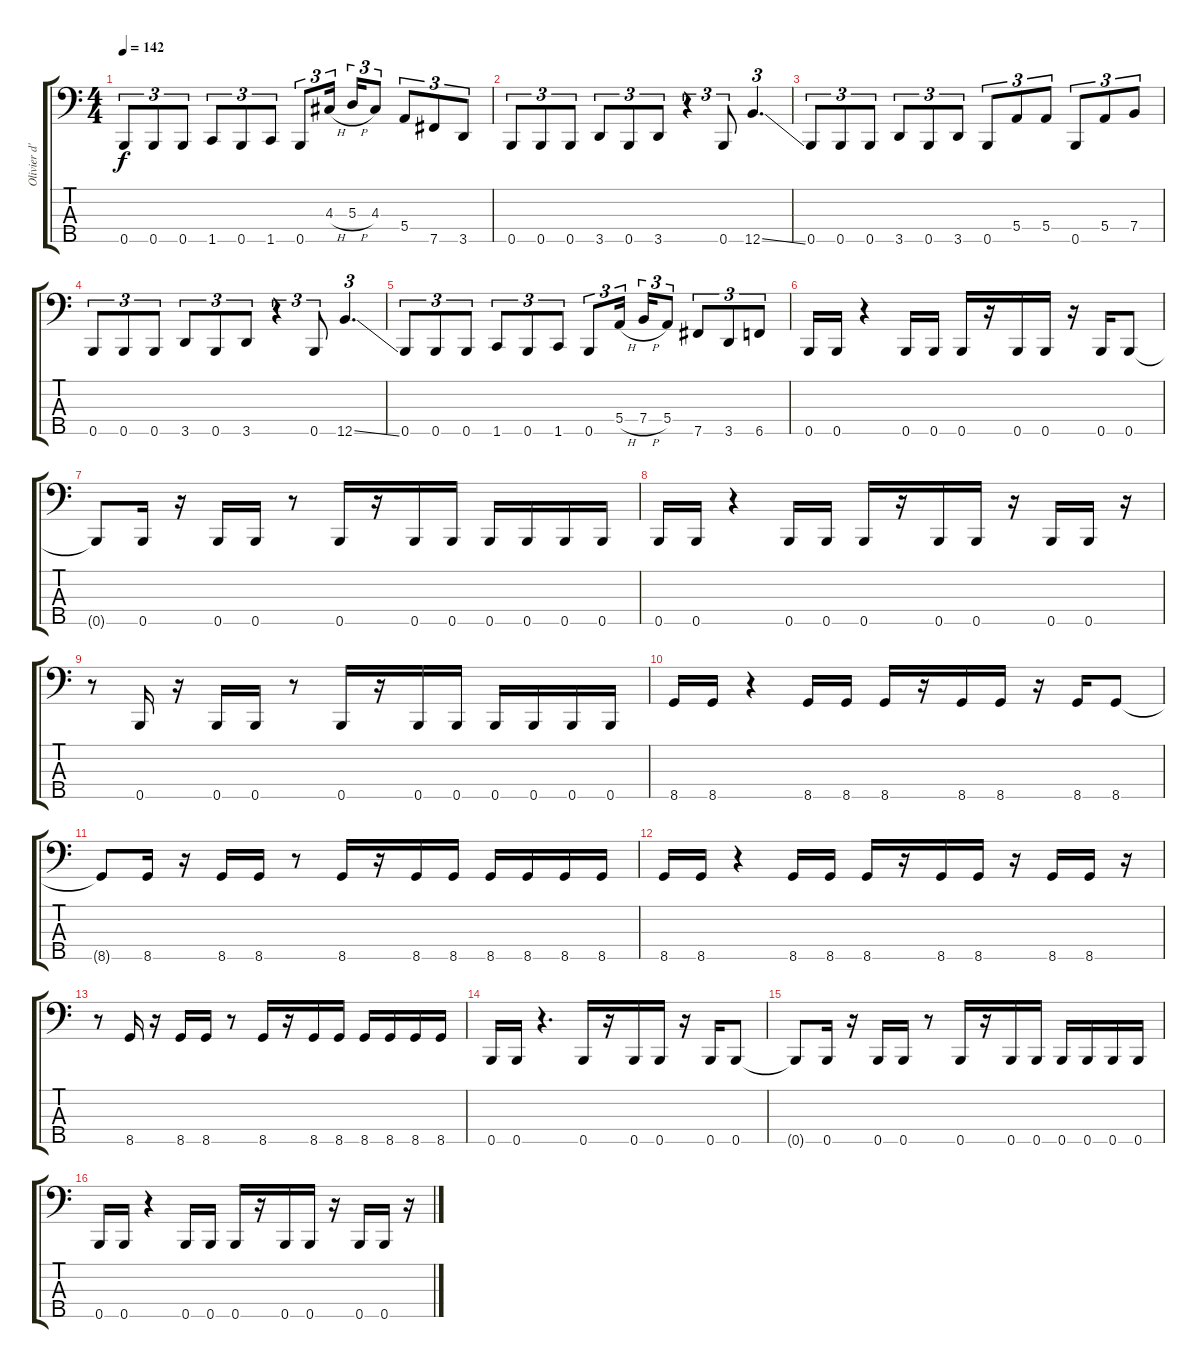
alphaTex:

\track ("Olivier d'Aries (Bass)" "Olivier d'") {instrument electricbassfinger}
\staff {score tabs}
\tuning (G2 D2 A1 E1 B0) {hide}
\ts (4 4)
\tempo 142
\clef f4
\ks c
0.5.8{tu (3 2) dy f} 0.5.8{tu (3 2)} 0.5.8{tu (3 2)} 1.5.8{tu (3 2)} 0.5.8{tu (3 2)} 1.5.8{tu (3 2)} 0.5.8{tu (3 2)} 4.3{h}.16{tu (3 2)} 5.3{h}.16{tu (3 2)} 4.3.8{tu (3 2)} 5.4.8{tu (3 2)} 7.5.8{tu (3 2)} 3.5.8{tu (3 2)} |
0.5.8{tu (3 2)} 0.5.8{tu (3 2)} 0.5.8{tu (3 2)} 3.5.8{tu (3 2)} 0.5.8{tu (3 2)} 3.5.8{tu (3 2)} r.4{tu (3 2)} 0.5.8{tu (3 2)} 12.5{ss}.4{d tu (3 2)} |
0.5.8{tu (3 2)} 0.5.8{tu (3 2)} 0.5.8{tu (3 2)} 3.5.8{tu (3 2)} 0.5.8{tu (3 2)} 3.5.8{tu (3 2)} 0.5.8{tu (3 2)} 5.4.8{tu (3 2)} 5.4.8{tu (3 2)} 0.5.8{tu (3 2)} 5.4.8{tu (3 2)} 7.4.8{tu (3 2)} |
0.5.8{tu (3 2)} 0.5.8{tu (3 2)} 0.5.8{tu (3 2)} 3.5.8{tu (3 2)} 0.5.8{tu (3 2)} 3.5.8{tu (3 2)} r.4{tu (3 2)} 0.5.8{tu (3 2)} 12.5{ss}.4{d tu (3 2)} |
0.5.8{tu (3 2)} 0.5.8{tu (3 2)} 0.5.8{tu (3 2)} 1.5.8{tu (3 2)} 0.5.8{tu (3 2)} 1.5.8{tu (3 2)} 0.5.8{tu (3 2)} 5.4{h}.16{tu (3 2)} 7.4{h}.16{tu (3 2)} 5.4.8{tu (3 2)} 7.5.8{tu (3 2)} 3.5.8{tu (3 2)} 6.5.8{tu (3 2)} |
0.5.16 0.5.16 r.4 0.5.16 0.5.16 0.5.16 r.16 0.5.16 0.5.16 r.16 0.5.16 0.5.8 |
0.5{t}.8 0.5.16 r.16 0.5.16 0.5.16 r.8 0.5.16 r.16 0.5.16 0.5.16 0.5.16 0.5.16 0.5.16 0.5.16 |
0.5.16 0.5.16 r.4 0.5.16 0.5.16 0.5.16 r.16 0.5.16 0.5.16 r.16 0.5.16 0.5.16 r.16 |
r.8 0.5.16 r.16 0.5.16 0.5.16 r.8 0.5.16 r.16 0.5.16 0.5.16 0.5.16 0.5.16 0.5.16 0.5.16 |
8.5.16 8.5.16 r.4 8.5.16 8.5.16 8.5.16 r.16 8.5.16 8.5.16 r.16 8.5.16 8.5.8 |
8.5{t}.8 8.5.16 r.16 8.5.16 8.5.16 r.8 8.5.16 r.16 8.5.16 8.5.16 8.5.16 8.5.16 8.5.16 8.5.16 |
8.5.16 8.5.16 r.4 8.5.16 8.5.16 8.5.16 r.16 8.5.16 8.5.16 r.16 8.5.16 8.5.16 r.16 |
r.8 8.5.16 r.16 8.5.16 8.5.16 r.8 8.5.16 r.16 8.5.16 8.5.16 8.5.16 8.5.16 8.5.16 8.5.16 |
0.5.16 0.5.16 r.4{d} 0.5.16 r.16 0.5.16 0.5.16 r.16 0.5.16 0.5.8 |
0.5{t}.8 0.5.16 r.16 0.5.16 0.5.16 r.8 0.5.16 r.16 0.5.16 0.5.16 0.5.16 0.5.16 0.5.16 0.5.16 |
0.5.16 0.5.16 r.4 0.5.16 0.5.16 0.5.16 r.16 0.5.16 0.5.16 r.16 0.5.16 0.5.16 r.16
